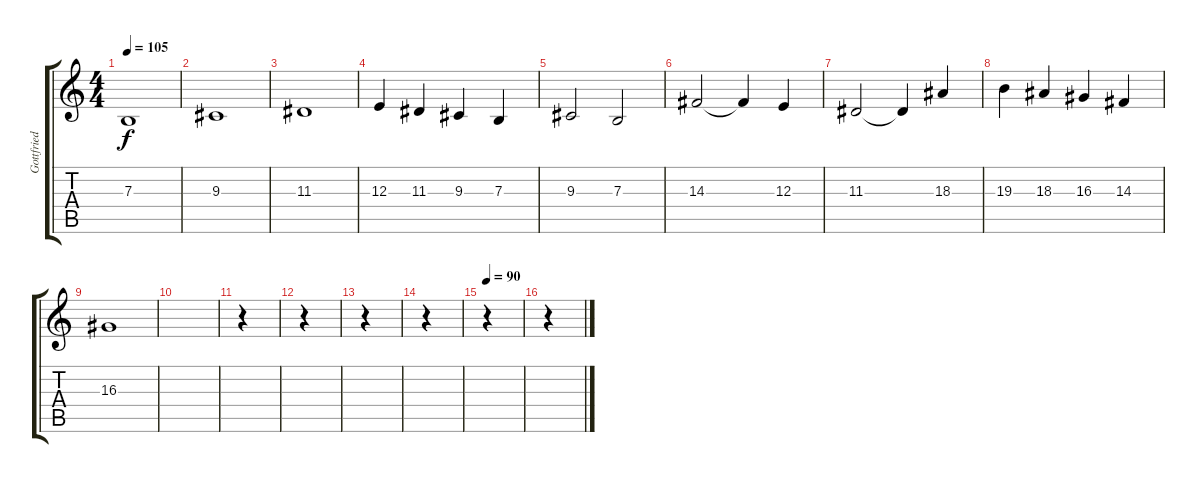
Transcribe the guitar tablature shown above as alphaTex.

\track ("Gottfried Koch (Keyboards)" "Gottfried ") {instrument frenchhorn}
\staff {score tabs}
\tuning (Db4 Ab3 E3 B2 Gb2 Db2) {hide}
\ts (4 4)
\tempo 105
\clef g2
\ks c
7.3.1{dy f} |
9.3.1 |
11.3.1 |
12.3.4 11.3.4 9.3.4 7.3.4 |
9.3.2 7.3.2 |
14.3.2 14.3{t}.4 12.3.4 |
11.3.2 11.3{t}.4 18.3.4 |
19.3.4 18.3.4 16.3.4 14.3.4 |
16.3.1 |
|
r.4 |
r.4 |
r.4 |
r.4 |
\tempo 90
r.4 |
r.4
